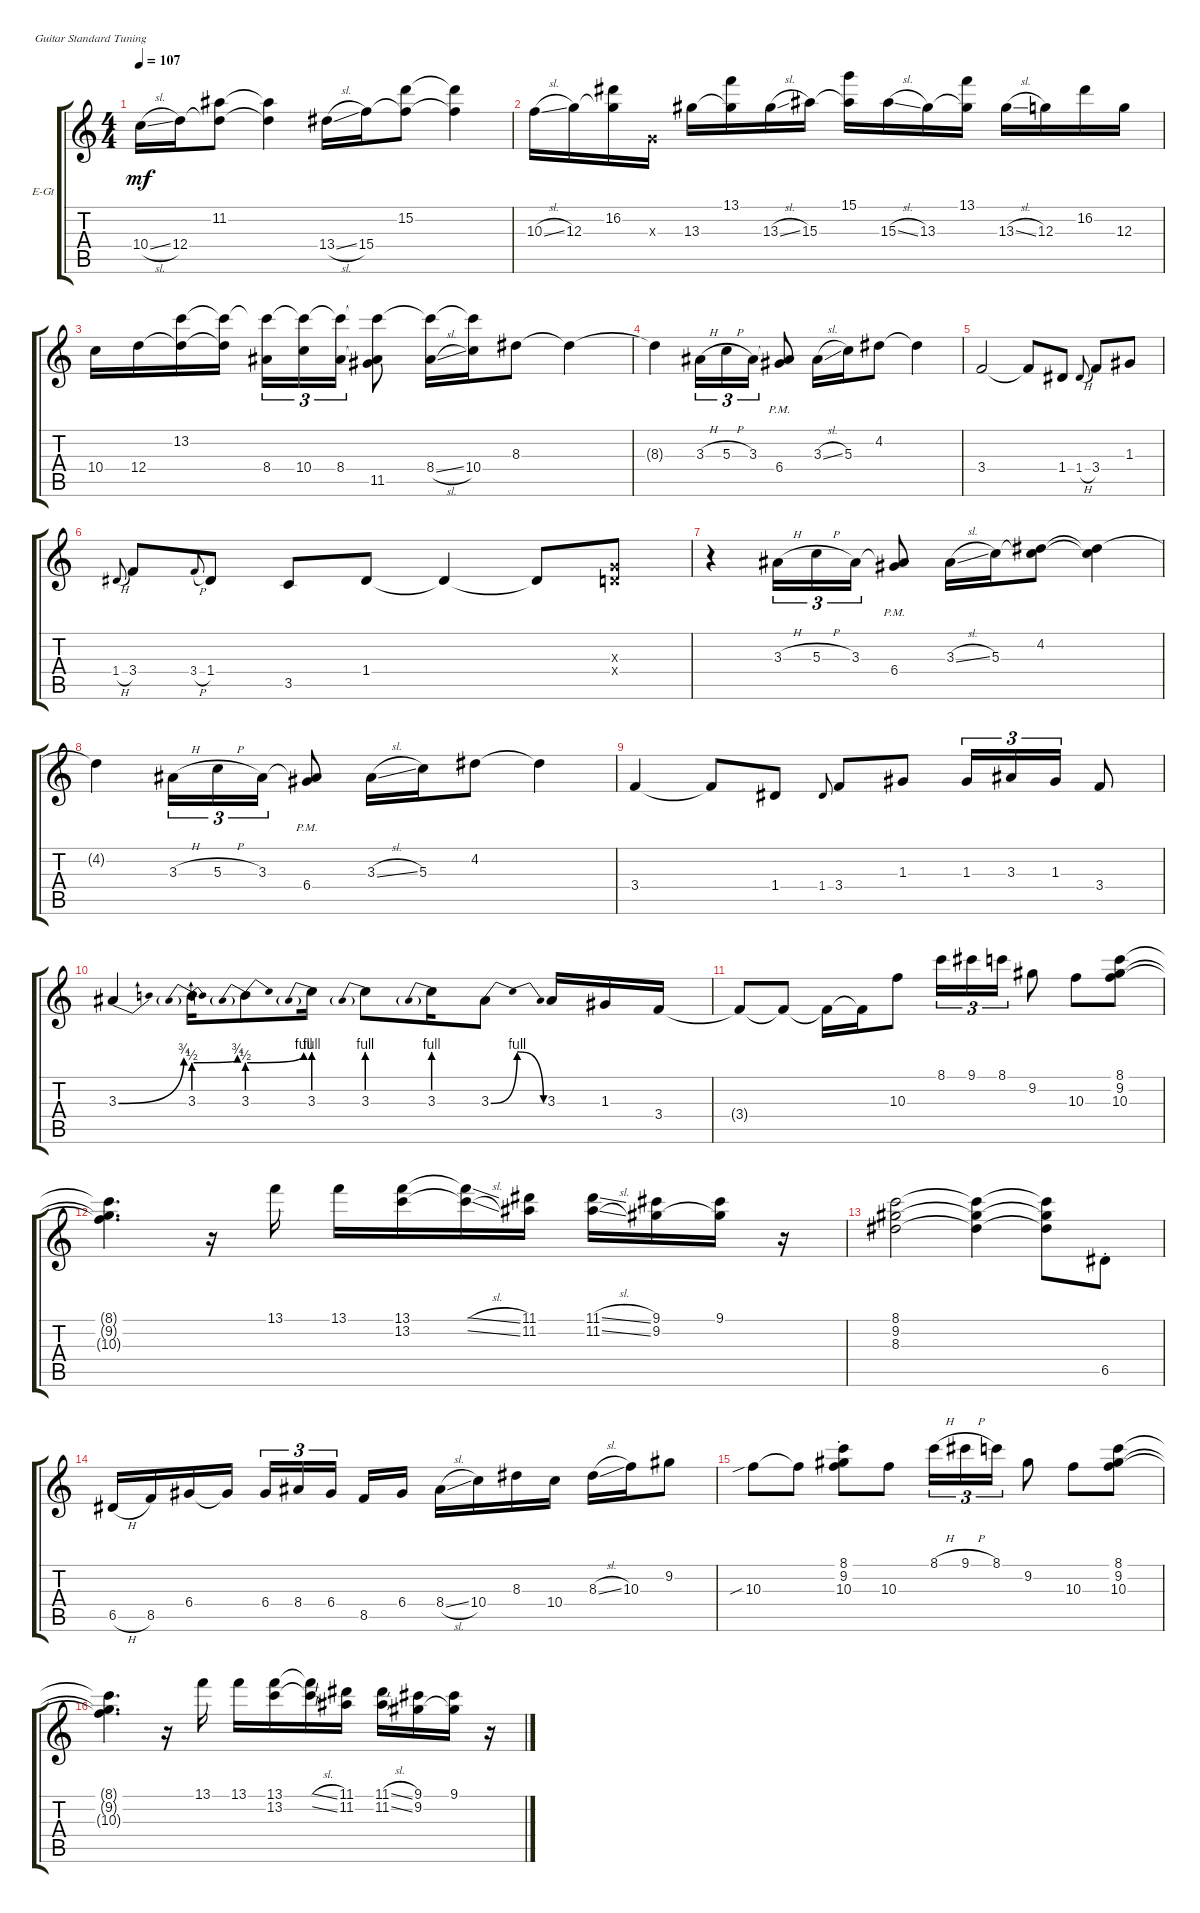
\defaultSystemsLayout 4
\bracketExtendMode groupsimilarinstruments
\firstSystemTrackNameOrientation horizontal
\otherSystemsTrackNameOrientation horizontal
\track ("Electric Guitar" "E-Gt") {instrument electricguitarclean}
\staff {score tabs}
\tuning (E4 B3 G3 D3 A2 E2)
\ts (4 4)
\tempo 107
\clef g2
\ks c
10.4{sl}.16{dy mf} 12.4.16 (11.2 12.4{t}).8 (11.2{t} 12.4{t}).4 13.4{sl}.16 15.4.16 (15.2 15.4{t}).8 (15.4{t} 15.2{t}).4 |
10.3{sl}.16 12.3.16 (12.3{t} 16.2).16 0.3{x}.16 13.3.16 (13.3{t} 13.1).16 13.3{sl}.16 15.3.16 (15.3{t} 15.1).16 15.3{sl}.16 13.3.16 (13.3{t} 13.1).16 13.3{sl}.16 12.3.16 16.2.16 12.3.16 |
10.4.16 12.4.16 (13.2 12.4{t}).16 (13.2{t} 12.4{t}).16 (13.2{t} 8.4).16{tu (3 2)} (13.2{t} 10.4).16{tu (3 2)} (13.2{t} 8.4).16{tu (3 2)} (13.2{t} 11.5 8.4{t}).8 (13.2{t} 8.4{sl}).16 (13.2{t} 10.4).16 8.3.8 8.3{t}.4 |
8.3{t}.4 3.3{h}.16{tu (3 2)} 5.3{h}.16{tu (3 2)} 3.3.16{tu (3 2)} (6.4{pm} 3.3{t}).8 3.3{sl}.16 5.3.16 4.2.8 4.2{t}.4 |
3.4.2 3.4{t}.8 1.4.8 1.4{h}.8{gr onbeat} 3.4.8 1.3.8 |
1.4{h}.8{gr onbeat} 3.4.8 3.4{h}.8{gr onbeat} 1.4.8 3.5.8 1.4.8 1.4{t}.4 1.4{t}.8 (0.4{x} 0.3{x}).8 |
r.4 3.3{h}.16{tu (3 2)} 5.3{h}.16{tu (3 2)} 3.3.16{tu (3 2)} (6.4{pm} 3.3{t}).8 3.3{sl}.16 5.3.16 (4.2 5.3{t}).8 (4.2{t} 5.3{t}).4 |
4.2{t}.4 3.3{h}.16{tu (3 2)} 5.3{h}.16{tu (3 2)} 3.3.16{tu (3 2)} (6.4{pm} 3.3{t}).8 3.3{sl}.16 5.3.16 4.2.8 4.2{t}.4 |
3.4.4 3.4{t}.8 1.4.8 1.4.8{gr onbeat} 3.4.8 1.3.8 1.3.16{tu (3 2)} 3.3.16{tu (3 2)} 1.3.16{tu (3 2)} 3.4.8 |
3.3{be (bend 0 0 51 3)}.4 3.3{be (prebendbend 0 2 49.199999999999996 3)}.16 3.3{be (prebendbend 0 2 15 4)}.8 3.3{be (prebend 0 4 15 4)}.16 3.3{be (prebend 0 4 15 4)}.8 3.3{be (prebend 0 4 15 4)}.16 3.3{be (bendrelease 0 0 10.2 4 20.4 4 30 0)}.8 3.3.16 1.3.16 3.4.16 |
3.4{t}.8 3.4{t}.8 3.4{t}.16 3.4{t}.16 10.3.8 8.1.16{tu (3 2)} 9.1.16{tu (3 2)} 8.1.16{tu (3 2)} 9.2.8 10.3.8 (10.3 9.2 8.1).8 |
(10.3{t} 9.2{t} 8.1{t}).4{d} r.16 13.1.16 13.1.16 (13.1 13.2).16 (13.1{sl t} 13.2{sl t}).16 (11.1 11.2).16 (11.1{sl} 11.2{sl}).16 (9.1 9.2).16 (9.1 9.2{t}).16 r.16 |
(8.1 9.2 8.3).2 (8.1{t} 9.2{t} 8.3{t}).4 (8.3{t} 9.2{t} 8.1{t}).8 6.5{st}.8 |
6.5{h}.16 8.5.16 6.4.16 6.4{t}.16 6.4.16{tu (3 2)} 8.4.16{tu (3 2)} 6.4.16{tu (3 2)} 8.5.16 6.4.16 8.4{sl}.16 10.4.16 8.3.16 10.4.16 8.3{sl}.16 10.3.16 9.2.8 |
10.3{sib}.8 10.3{t}.8 (8.1{st} 9.2{st} 10.3{st}).8 10.3.8 8.1{h}.16{tu (3 2)} 9.1{h}.16{tu (3 2)} 8.1.16{tu (3 2)} 9.2.8 10.3.8 (8.1 9.2 10.3).8 |
(10.3{t} 9.2{t} 8.1{t}).4{d} r.16 13.1.16 13.1.16 (13.1 13.2).16 (13.1{sl t} 13.2{sl t}).16 (11.1 11.2).16 (11.1{sl} 11.2{sl}).16 (9.1 9.2).16 (9.1 9.2{t}).16 r.16
